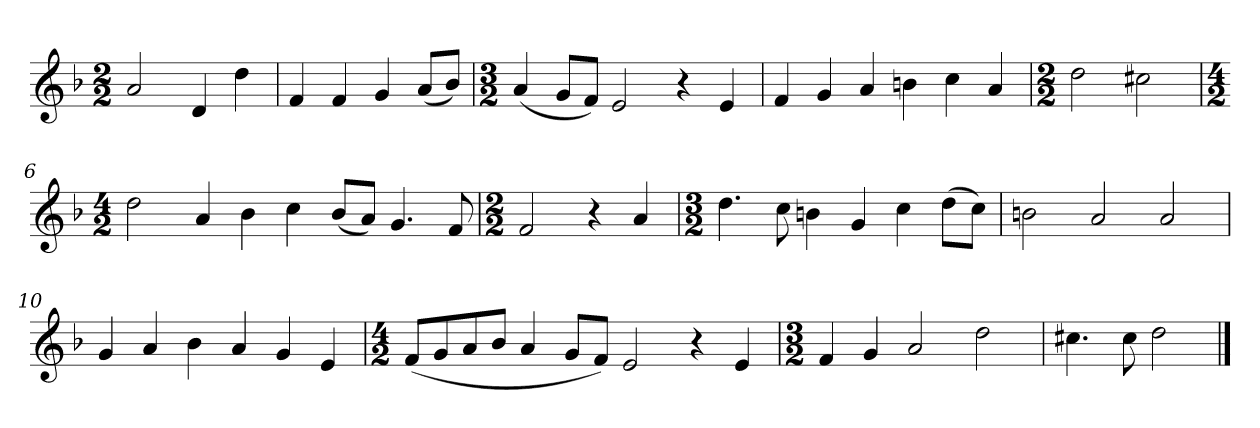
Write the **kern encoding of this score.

**kern
*part1
*staff1
*k[b-]
*M2/2
*MM120
=1
2a
4d
4dd
=2
4f
4f
4g
(8aL
8b-J)
=3
*M3/2
(4a
8gL
8fJ)
2e
4r
4e
=4
4f
4g
4a
4bn
4cc
4a
=5
*M2/2
2dd
2cc#X
=6
*M4/2
2dd
4a
4b-
4cc
(8b-L
8aJ)
4.g
8f
=7
*M2/2
2f
4r
4a
=8
*M3/2
4.dd
8cc
4bn
4g
4cc
(8ddL
8ccJ)
=9
2bn
2a
2a
=10
4g
4a
4b-
4a
4g
4e
=11
*M4/2
(8fL
8g
8a
8b-J
4a
8gL
8fJ)
2e
4r
4e
=12
*M3/2
4f
4g
2a
2dd
=13
4.cc#X
8cc#
2dd
==
*-
